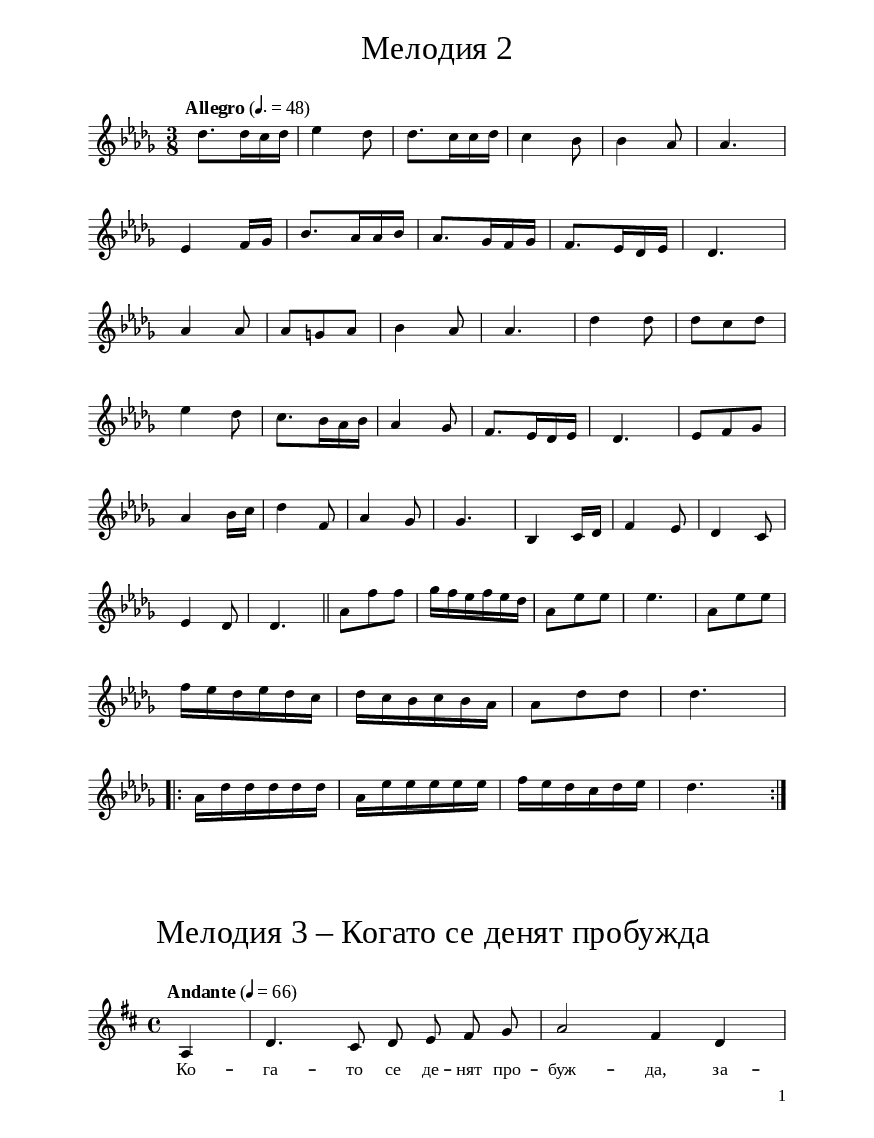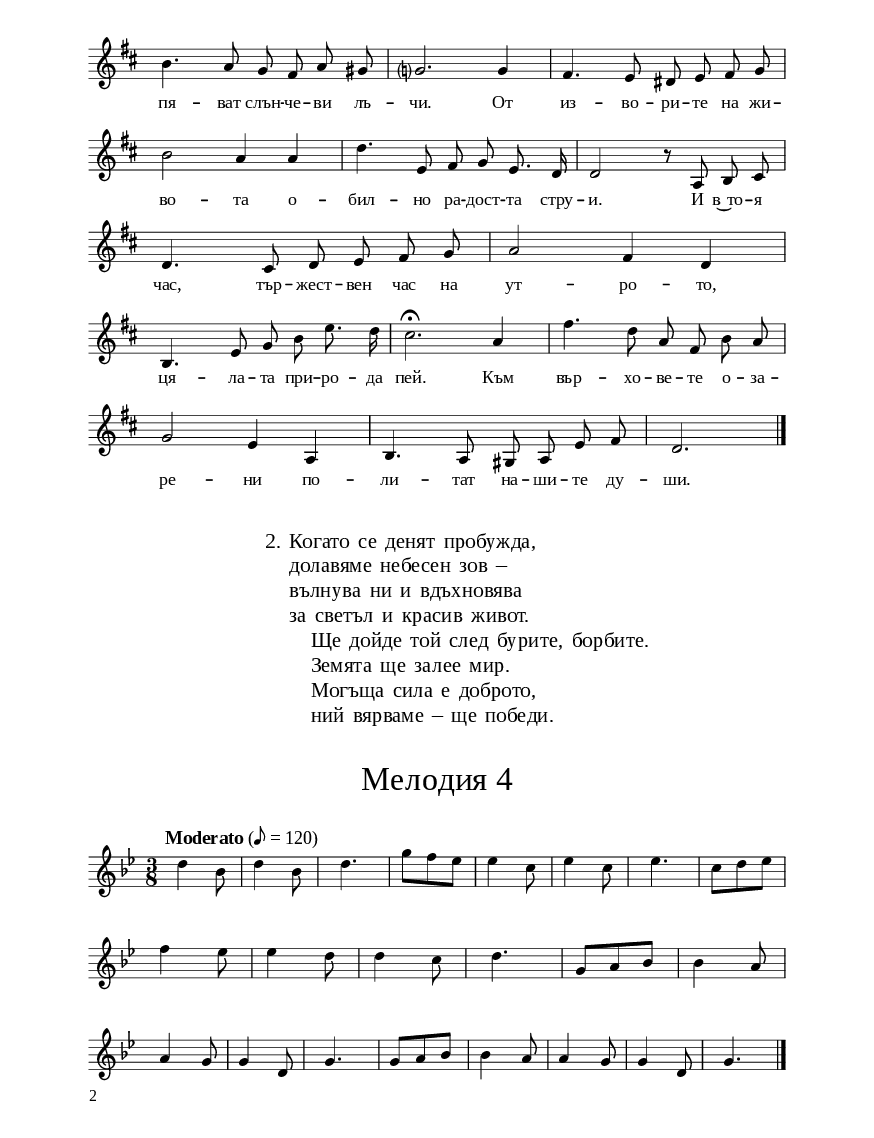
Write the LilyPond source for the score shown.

\version "2.24.2"

% include paper part and global functions
\include "include/globals.ily"

\bookpart {
  \label #'ref186
  \tocItem \markup "Мелодия 2"
  \paper {
    print-all-headers = ##t
    print-page-number = ##t
    print-first-page-number = ##t

    % put page numbers on the bottom
    oddHeaderMarkup = \markup ""
    evenHeaderMarkup = \markup ""
    oddFooterMarkup = \markup
    \fill-line {
      ""
      \if \should-print-page-number \fromproperty #'page:page-number-string
    }
    evenFooterMarkup = \markup
    \fill-line {
      \if \should-print-page-number \fromproperty #'page:page-number-string
      ""
    }

    left-margin = 1.5\cm
    right-margin = 1.5\cm
    top-margin = 1.6\cm
    bottom-margin = 1.2\cm
    ragged-bottom = ##t % do not spread the staves to fill the whole vertical space

    % change distance between staves
    system-system-spacing =
    #'((basic-distance . 9)
       (minimum-distance . 6)
       (padding . 1)
       (stretchability . 12))
  }

  \score {
    \include "include/score-layout.ily"

    \new Voice \absolute {
      \clef treble
      \key des \major
      \time 3/8
      \tempoFunc "Allegro" 4. "48"
      des''8. des''16 c''16 des''16
      | % 2
      es''4 des''8 | % 3
      des''8. c''16 c''16 des''16
      | % 4
      c''4 bes'8  | % 5
      bes'4  as'8 | % 6
      as'4. \break| % 7
      es'4  f'16  ges'16  | % 8
      bes'8.  as'16  as'16 bes'16  | % 9
      as'8.  ges'16  f'16  ges'16 |
      f'8.  es'16  des'16  es'16 | % 11
      des'4. \break | % 12
      as'4  as'8  | % 13
      as'8  g'8  as'8 | % 14
      bes'4  as'8  | % 15
      as'4.| % 16
      des''4 des ''8 | % 17
      des''8 c''8 des''8 \break | % 18
      es''4 des''8  | % 19
      c''8. bes'16  as'16 bes'16 |
      as'4  ges'8   | % 21
      f'8. es'16 des'16  es'16 | % 22
      des'4. |
      es'8  f'8  ges'8 \break| % 24
      as'4 bes'16 c''16  | % 25
      des''4  f'8 | % 26
      as'4  ges'8 |  % 27
      ges'4. | % 28
      bes4  c'16  des'16   | % 29
      f'4  es'8  |
      des'4  c'8  \break | % 31
      es'4  des'8 | % 32
      des'4. |  \bar "||" % 33
      as'8 f''8 f''8 | % 34
      ges''16 f''16 es''16 f''16
      es''16 des''16  | % 35
      as'8 es''8 es''8 | % 36
      es''4.  | % 37
      as'8 es''8 es''8   | \break  % 38
      f''16 es''16 des''16 es''16
      des''16 c''16 | % 39
      des''16 c''16 bes'16 c''16
      bes'16  as'16 |
      as'8 des''8 des''8 | % 41
      des''4.  | \break  % 42
      \bar ".|:-|" as'16 des''16 des''16 des''16
      des''16 des''16  | % 43
      as'16 es''16 es''16 es''16
      es''16 es''16  | % 44
      f''16 es''16 des''16 c''16
      des''16 es''16 | % 45
      des''4. \bar ":|."
    }

    \addlyrics {}

    \header {
      title = \titleFunc "Мелодия 2" " Melodija 2 – V radostta na denja"
    }

    \midi{}

  } % score


  \label #'ref188
  \tocItem \markup "Мелодия 3 – Когато се денят пробужда"
  \score {
    \include "include/score-layout.ily"

    \new Voice \relative c' {
      \clef treble
      \key d \major
      \time 4/4
      \tempoFunc "Andante" 4 "66"
      \autoBeamOff
      \partial 4
      a4 | d4. cis8 d8 e8 fis8 g8 | a2 fis4 d4 | \break

      b'4. a8 g fis a gis |g?2. g4 | fis4. e8 dis e fis g | \break

      b2 a4 a |d4. e,8 fis8 g8 e8. d16 | d2 r8 a8 b8 cis8 | \break

      d4. cis8 d e fis g | a2 fis4 d4 | \break

      b4. e8 g b e8. d16 | cis2.\fermata a4 | fis'4. d8 a fis b a \break |

      g2 e4 a,4 | b4. a8 gis a e'8 fis | d2 . \bar "|." \break
    }


    \addlyrics {
      Ко -- га -- то се де -- нят про -- буж -- да,
      за -- пя -- ват слън -- че -- ви лъ -- чи.
      От из -- во -- ри -- те на жи -- во -- та
      о -- бил -- но ра -- дост -- та стру -- и.
      И в~то -- я час, тър -- жест -- вен час на ут -- ро -- то,
      ця -- ла -- та при -- ро -- да пей.
      Към вър -- хо -- ве -- те о -- за -- ре -- ни
      по -- ли -- тат на -- ши -- те ду -- ши.}

      \header {
        title = \titleFunc "Мелодия 3 – Когато се денят пробужда " "Melodija – Kogato se denjat probužda"
      }

      \midi{}

    } % score

    \markup \fontsize #bgCoupletFontSize {
      \hspace #17
      \override #`(baseline-skip . ,bgCoupletBaselineSkip)
      \column {
        \line {   2. Когато се денят пробужда,}
        \line {   "   " долавяме небесен зов – }
        \line {   "   " вълнува ни и вдъхновява}
        \line {   "   " за светъл и красив живот.}
        \line {   "       " Ще дойде той след бурите, борбите. }
        \line {   "       " Земята ще залее мир.}
        \line {   "       " Могъща сила е доброто,}
        \line {   "       " ний вярваме – ще победи.}
      }

    } % markup

    \markup \empty-two

    \label #'ref189
    \tocItem \markup "Мелодия 4"
    \score {
      \include "include/score-layout.ily"

      \new Voice \absolute {
        \clef treble
        \key g \minor
        \time 3/8
        \tempoFunc "Moderato" 8 "120"
        d''4 bes'8 | % 2
        d''4 bes'8 | % 3
        d''4. | % 4
        g''8  f''8 es''8 | % 5
        es''4 c''8 | % 6
        es''4 c''8 | % 7
        es''4. | % 8
        c''8  d''8  es''8 \break | % 9
        f''4 es''8 |
        es''4 d''8 | % 11
        d''4 c''8 | % 12
        d''4. | % 13
        g'8  a'8 bes'8 | % 14
        bes'4  a'8 \break | % 15
        a'4  g'8 | % 16
        g'4  d'8 | % 17
        g'4. | % 18
        g'8 a'8 bes'8 | % 19
        bes'4  a'8 |
        a'4  g'8 | % 21
        g'4  d'8 | % 22
        g'4. \bar "|."
      }

      \addlyrics {
      }

      \header {
        title = \titleFunc "Мелодия 4" "Melodija – Ozarenie"
      }

      \midi{}

    } % score

  } % bookpart

  % Più mosso
  %
